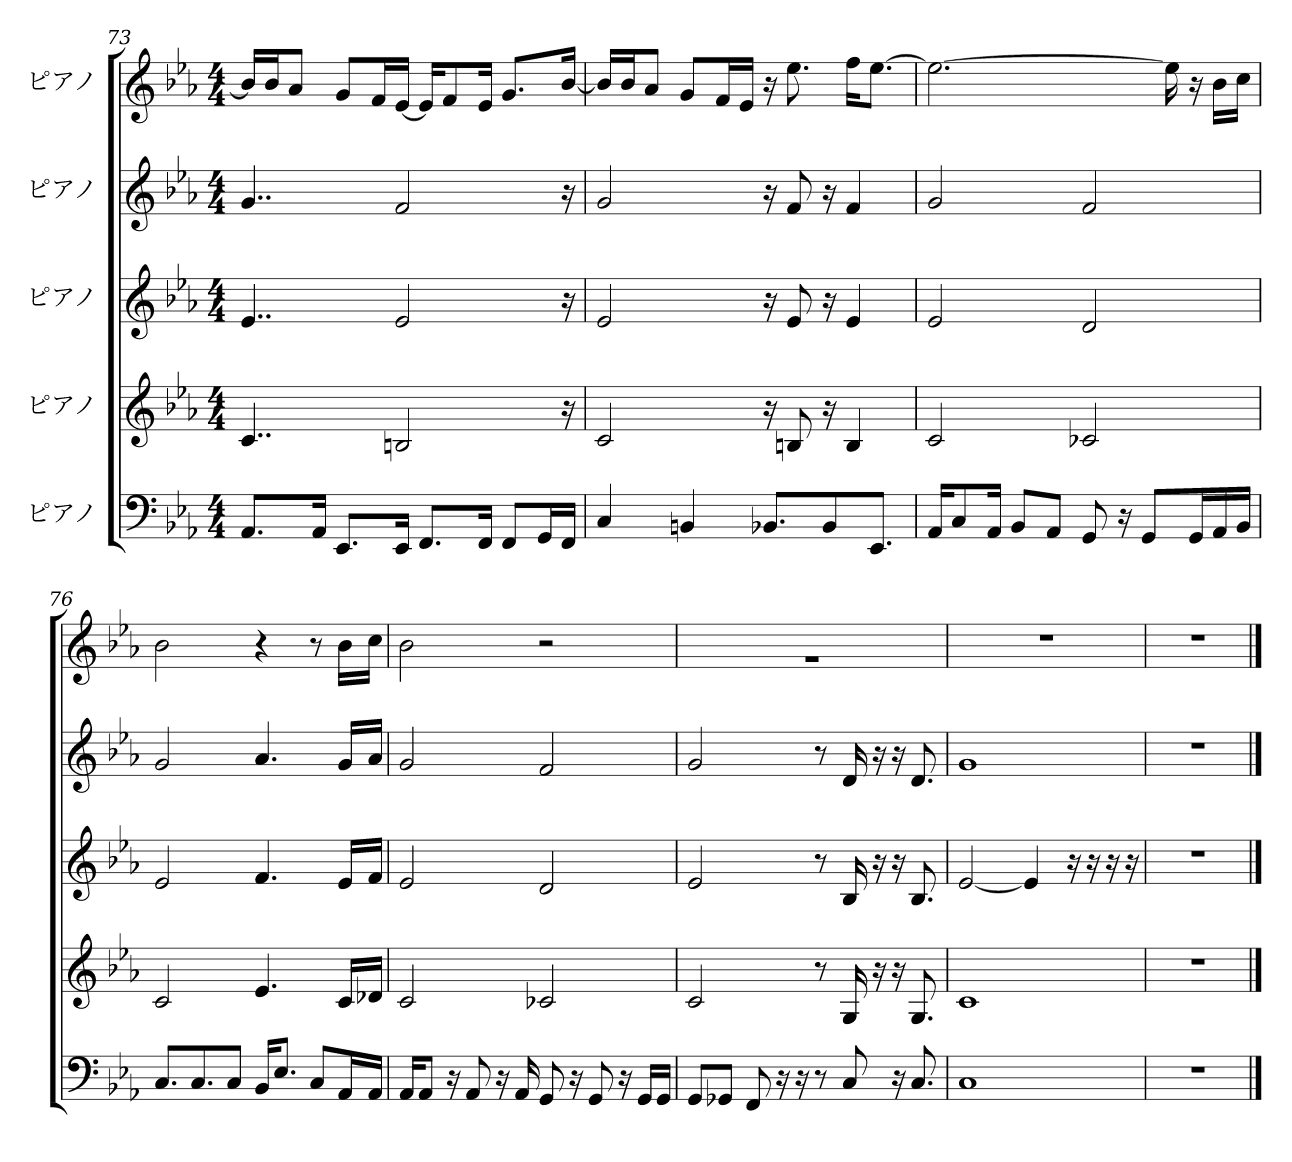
**kern	**kern	**kern	**kern	**kern
*part5	*part4	*part3	*part2	*part1
*staff5	*staff4	*staff3	*staff2	*staff1
*I"ピアノ	*I"ピアノ	*I"ピアノ	*I"ピアノ	*I"ピアノ
!!LO:PB:g=z
*clefF4	*clefG2	*clefG2	*clefG2	*clefG2
*k[b-e-a-]	*k[b-e-a-]	*k[b-e-a-]	*k[b-e-a-]	*k[b-e-a-]
*M4/4	*M4/4	*M4/4	*M4/4	*M4/4
=73	=73	=73	=73	=73
8.AA-/L	4..c/	4..e-/	4..g/	16b-/LL]
.	.	.	.	16b-/J
.	.	.	.	8a-/J
16AA-/Jk	.	.	.	.
8.EE-/L	.	.	.	8g/L
.	.	.	.	16f/L
16EE-/Jk	2Bn/	2e-/	2f/	[16e-/JJ
8.FF/L	.	.	.	16e-/KL]
.	.	.	.	8f/
16FF/Jk	.	.	.	16e-/Jk
8FF/L	.	.	.	8.g/L
16GG/L	.	.	.	.
16FF/JJ	16r	16r	16r	[16b-/Jk
=74	=74	=74	=74	=74
4C/	2c/	2e-/	2g/	16b-/LL]
.	.	.	.	16b-/J
.	.	.	.	8a-/J
4BBn/	.	.	.	8g/L
.	.	.	.	16f/L
.	.	.	.	16e-/JJ
8.BB-X/L	16r	16r	16r	16r
.	8Bn/	8e-/	8f/	8.ee-\
8BB-/	16r	16r	16r	.
.	4B/	4e-/	4f/	16ff\KL
8.EE-/J	.	.	.	[8.ee-\J
=75	=75	=75	=75	=75
16AA-/KL	2c/	2e-/	2g/	2.ee-\_
8C/	.	.	.	.
16AA-/Jk	.	.	.	.
8BB-/L	.	.	.	.
8AA-/J	.	.	.	.
8GG/	2c-X/	2d/	2f/	.
16r	.	.	.	.
8GG/L	.	.	.	.
.	.	.	.	16ee-\]
16GG/L	.	.	.	16r
16AA-/	.	.	.	16b-\LL
16BB-/JJ	.	.	.	16cc\JJ
!!LO:LB:g=z
=76	=76	=76	=76	=76
8.C/L	2c/	2e-/	2g/	2b-\
8.C/	.	.	.	.
8C/J	.	.	.	.
16BB-/KL	4.e-/	4.f/	4.a-/	4r
8.E-/J	.	.	.	.
8C/L	.	.	.	8r
16AA-/L	16c/LL	16e-/LL	16g/LL	16b-\LL
16AA-/JJ	16d-X/JJ	16f/JJ	16a-/JJ	16cc\JJ
=77	=77	=77	=77	=77
16AA-/KL	2c/	2e-/	2g/	2b-\
8AA-/J	.	.	.	.
16r	.	.	.	.
8AA-/	.	.	.	.
16r	.	.	.	.
16AA-/	.	.	.	.
8GG/	2c-X/	2d/	2f/	2r
16r	.	.	.	.
8GG/	.	.	.	.
16r	.	.	.	.
16GG/LL	.	.	.	.
16GG/JJ	.	.	.	.
=78	=78	=78	=78	=78
8GG/L	2c/	2e-/	2g/	1rg
8GG-X/J	.	.	.	.
8FF/	.	.	.	.
16r	.	.	.	.
16r	.	.	.	.
8r	8r	8r	8r	.
8C/	16G/	16B-/	16d/	.
.	16r	16r	16r	.
16r	16r	16r	16r	.
8.C/	8.G/	8.B-/	8.d/	.
!!LO:PB:g=z
=79	=79	=79	=79	=79
1C	1c	[2e-/	1g	1r
.	.	4e-/]	.	.
.	.	16r	.	.
.	.	16r	.	.
.	.	16r	.	.
.	.	16r	.	.
=80	=80	=80	=80	=80
1r	1r	1r	1r	1r
==	==	==	==	==
*-	*-	*-	*-	*-
